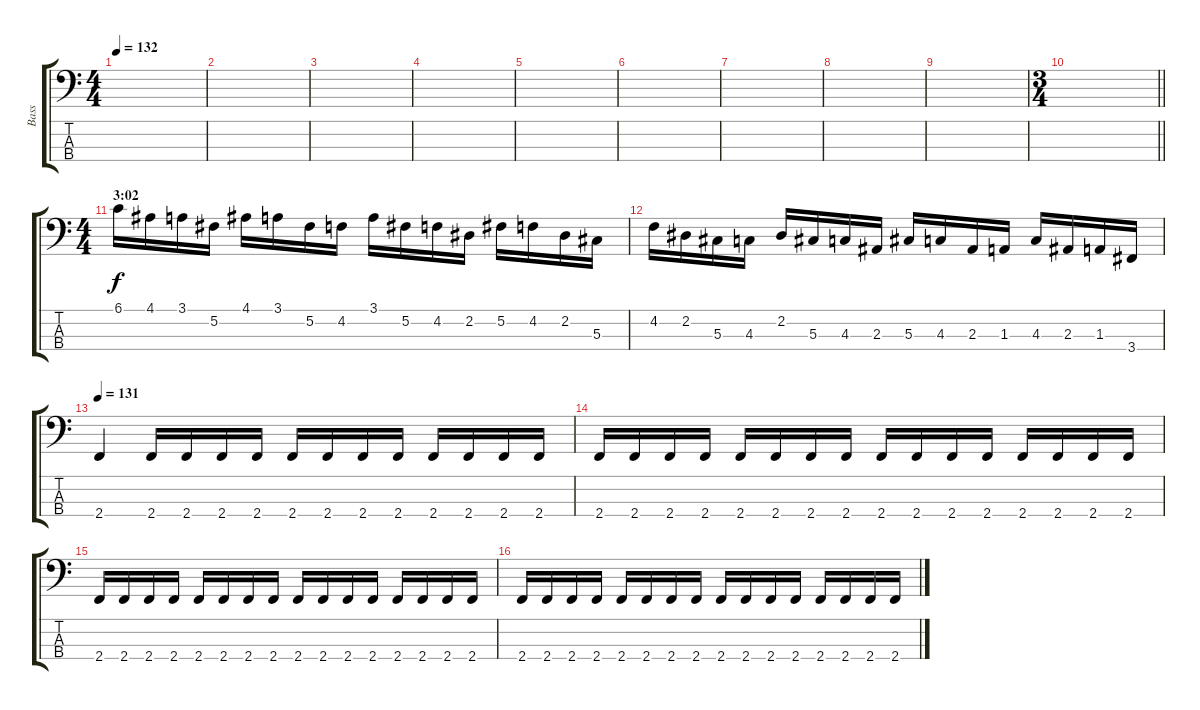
\track ("Bass" "Bass") {instrument electricbassfinger}
\staff {score tabs}
\tuning (Gb2 Db2 Ab1 Eb1) {hide}
\ts (4 4)
\tempo 132
\clef f4
\ks c
|
|
|
|
|
|
|
|
|
\ts (3 4)
\barLineRight lightlight
|
\ts (4 4)
\section ("" "3:02")
6.1.16 4.1.16 3.1.16 5.2.16 4.1.16 3.1.16 5.2.16 4.2.16 3.1.16 5.2.16 4.2.16 2.2.16 5.2.16 4.2.16 2.2.16 5.3.16 |
4.2.16 2.2.16 5.3.16 4.3.16 2.2.16 5.3.16 4.3.16 2.3.16 5.3.16 4.3.16 2.3.16 1.3.16 4.3.16 2.3.16 1.3.16 3.4.16 |
\tempo 131
2.4.4 2.4.16 2.4.16 2.4.16 2.4.16 2.4.16 2.4.16 2.4.16 2.4.16 2.4.16 2.4.16 2.4.16 2.4.16 |
2.4.16 2.4.16 2.4.16 2.4.16 2.4.16 2.4.16 2.4.16 2.4.16 2.4.16 2.4.16 2.4.16 2.4.16 2.4.16 2.4.16 2.4.16 2.4.16 |
2.4.16 2.4.16 2.4.16 2.4.16 2.4.16 2.4.16 2.4.16 2.4.16 2.4.16 2.4.16 2.4.16 2.4.16 2.4.16 2.4.16 2.4.16 2.4.16 |
2.4.16 2.4.16 2.4.16 2.4.16 2.4.16 2.4.16 2.4.16 2.4.16 2.4.16 2.4.16 2.4.16 2.4.16 2.4.16 2.4.16 2.4.16 2.4.16
